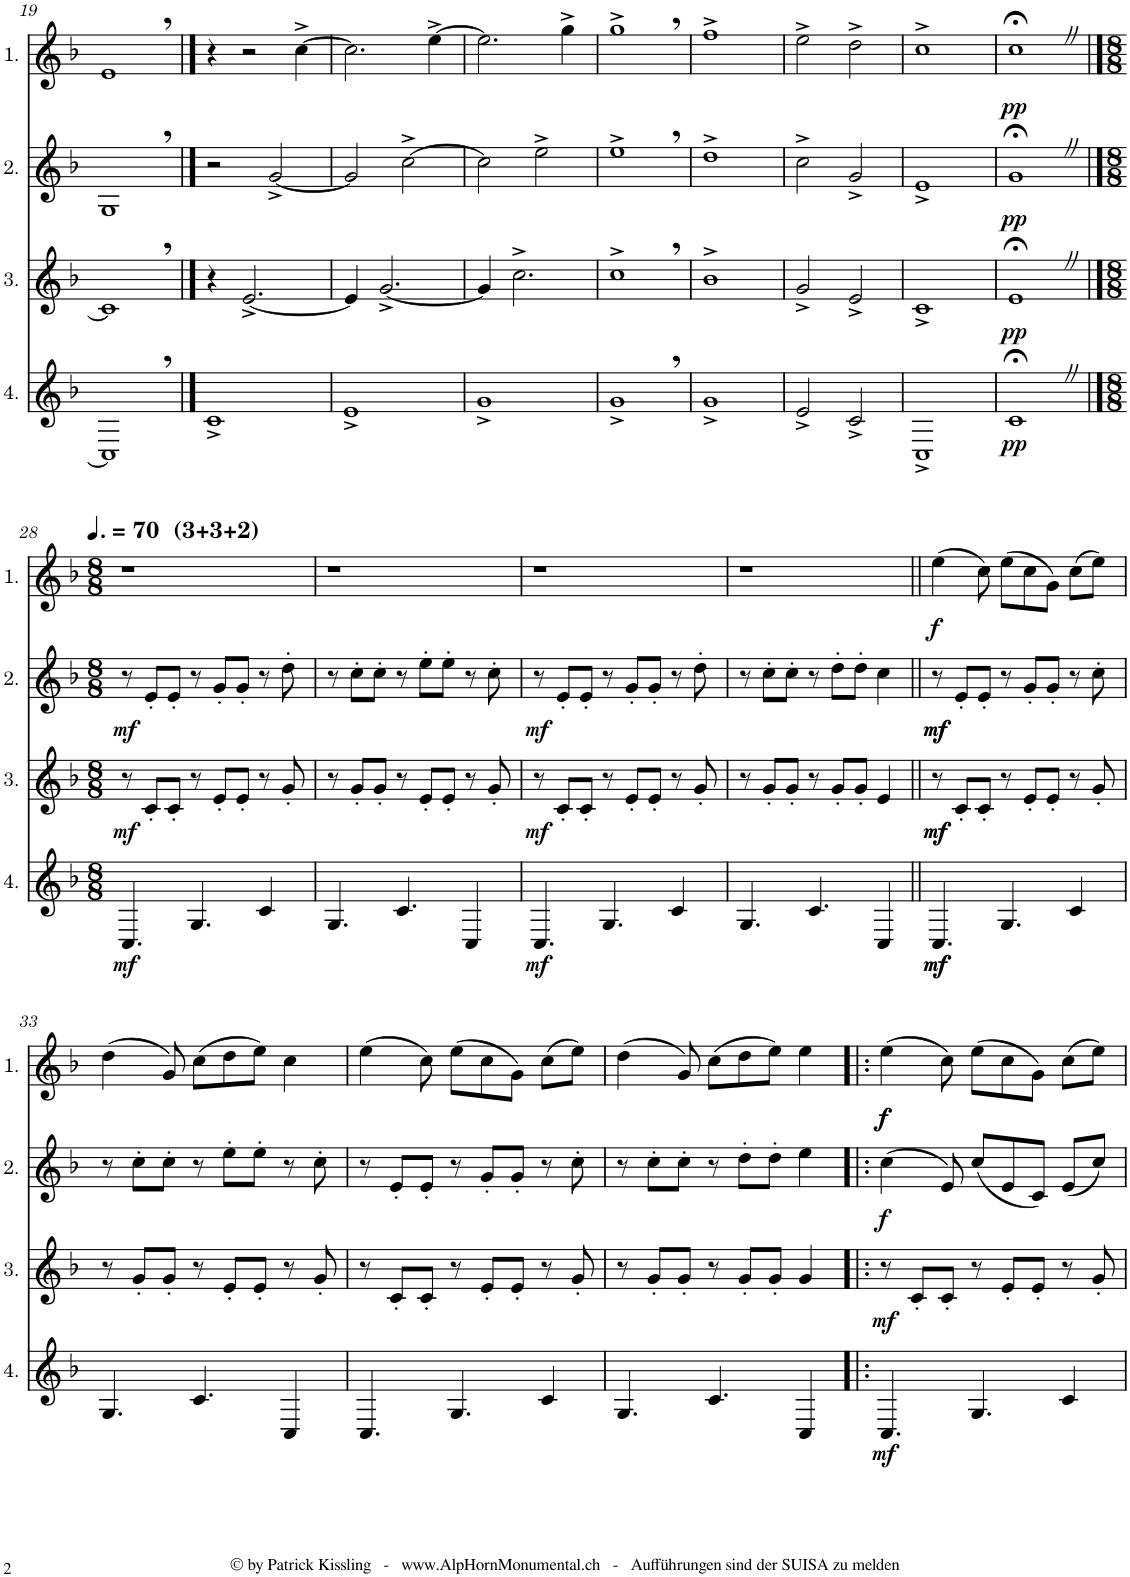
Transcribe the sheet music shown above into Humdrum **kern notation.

**kern	**dynam	**kern	**dynam	**kern	**dynam	**kern	**dynam
*part4	*part4	*part3	*part3	*part2	*part2	*part1	*part1
*staff4	*staff4	*staff3	*staff3	*staff2	*staff2	*staff1	*staff1
*I"4.	*	*I"3.	*	*I"2.	*	*I"1.	*
!!LO:PB:g=z
*clefG2	*	*clefG2	*	*clefG2	*	*clefG2	*
*Trd4c7	*	*Trd4c7	*	*Trd4c7	*	*Trd4c7	*
*k[b-]	*	*k[b-]	*	*k[b-]	*	*k[b-]	*
*M4/4	*	*M4/4	*	*M4/4	*	*M4/4	*
=19	=19	=19	=19	=19	=19	=19	=19
1C,]	.	1c,]	.	1G,	.	1e,	.
==20	==20	==20	==20	==20	==20	==20	==20
1c^	.	4r	.	2r	.	4r	.
.	.	[2.e^/	.	.	.	2r	.
.	.	.	.	[2g^/	.	.	.
.	.	.	.	.	.	[4cc^\	.
=21	=21	=21	=21	=21	=21	=21	=21
1e^	.	4e/]	.	2g/]	.	2.cc\]	.
.	.	[2.g^/	.	.	.	.	.
.	.	.	.	[2cc^\	.	.	.
.	.	.	.	.	.	[4ee^\	.
=22	=22	=22	=22	=22	=22	=22	=22
1g^	.	4g/]	.	2cc\]	.	2.ee\]	.
.	.	2.cc^\	.	.	.	.	.
.	.	.	.	2ee^\	.	.	.
.	.	.	.	.	.	4gg^\	.
=23	=23	=23	=23	=23	=23	=23	=23
1g^,	.	1cc^,	.	1ee^,	.	1gg^,	.
=24	=24	=24	=24	=24	=24	=24	=24
1g^	.	1b-^	.	1dd^	.	1ff^	.
=25	=25	=25	=25	=25	=25	=25	=25
2e^/	.	2g^/	.	2cc^\	.	2ee^\	.
2c^/	.	2e^/	.	2g^/	.	2dd^\	.
=26	=26	=26	=26	=26	=26	=26	=26
1C^	.	1c^	.	1e^	.	1cc^	.
=27	=27	=27	=27	=27	=27	=27	=27
!	!LO:DY:b	!	!LO:DY:b	!	!LO:DY:b	!	!LO:DY:b
1c;<Z	pp	1e;<Z	pp	1g;<Z	pp	1cc;<Z	pp
!!LO:LB:g=z
==28	==28	==28	==28	==28	==28	==28	==28
*M8/8	*	*M8/8	*	*M8/8	*	*M8/8	*
*	*	*	*	*	*	*MM105	*
!	!	!	!	!	!	!LO:TX:a:B:t=(3+3+2)	!
!	!LO:DY:b	!	!LO:DY:b	!	!LO:DY:b	!	!
4.C/	mf	8r	mf	8r	mf	1r	.
.	.	8c'/L	.	8e'/L	.	.	.
.	.	8c'/J	.	8e'/J	.	.	.
4.G/	.	8r	.	8r	.	.	.
.	.	8e'/L	.	8g'/L	.	.	.
.	.	8e'/J	.	8g'/J	.	.	.
4c/	.	8r	.	8r	.	.	.
.	.	8g'/	.	8dd'\	.	.	.
=29	=29	=29	=29	=29	=29	=29	=29
4.G/	.	8r	.	8r	.	1r	.
.	.	8g'/L	.	8cc'\L	.	.	.
.	.	8g'/J	.	8cc'\J	.	.	.
4.c/	.	8r	.	8r	.	.	.
.	.	8e'/L	.	8ee'\L	.	.	.
.	.	8e'/J	.	8ee'\J	.	.	.
4C/	.	8r	.	8r	.	.	.
.	.	8g'/	.	8cc'\	.	.	.
=30	=30	=30	=30	=30	=30	=30	=30
!	!LO:DY:b	!	!LO:DY:b	!	!LO:DY:b	!	!
4.C/	mf	8r	mf	8r	mf	1r	.
.	.	8c'/L	.	8e'/L	.	.	.
.	.	8c'/J	.	8e'/J	.	.	.
4.G/	.	8r	.	8r	.	.	.
.	.	8e'/L	.	8g'/L	.	.	.
.	.	8e'/J	.	8g'/J	.	.	.
4c/	.	8r	.	8r	.	.	.
.	.	8g'/	.	8dd'\	.	.	.
=31	=31	=31	=31	=31	=31	=31	=31
4.G/	.	8r	.	8r	.	1r	.
.	.	8g'/L	.	8cc'\L	.	.	.
.	.	8g'/J	.	8cc'\J	.	.	.
4.c/	.	8r	.	8r	.	.	.
.	.	8g'/L	.	8dd'\L	.	.	.
.	.	8g'/J	.	8dd'\J	.	.	.
4C/	.	4e/	.	4cc\	.	.	.
=32||	=32||	=32||	=32||	=32||	=32||	=32||	=32||
!	!LO:DY:b	!	!	!	!	!	!
!	!LO:DY:n=1:b	!	!LO:DY:b	!	!	!	!
!	!	!	!LO:DY:n=1:b	!	!LO:DY:b	!	!
!	!	!	!	!	!LO:DY:n=1:b	!	!LO:DY:b
4.C/	mf mf	8r	mf mf	8r	mf mf	(4ee\	f
.	.	8c'/L	.	8e'/L	.	.	.
.	.	8c'/J	.	8e'/J	.	8cc\)	.
4.G/	.	8r	.	8r	.	(8ee\L	.
.	.	8e'/L	.	8g'/L	.	8cc\	.
.	.	8e'/J	.	8g'/J	.	8g\J)	.
4c/	.	8r	.	8r	.	(8cc\L	.
.	.	8g'/	.	8cc'\	.	8ee\J)	.
!!LO:LB:g=z
=33	=33	=33	=33	=33	=33	=33	=33
4.G/	.	8r	.	8r	.	(4dd\	.
.	.	8g'/L	.	8cc'\L	.	.	.
.	.	8g'/J	.	8cc'\J	.	8g/)	.
4.c/	.	8r	.	8r	.	(8cc\L	.
.	.	8e'/L	.	8ee'\L	.	8dd\	.
.	.	8e'/J	.	8ee'\J	.	8ee\J)	.
4C/	.	8r	.	8r	.	4cc\	.
.	.	8g'/	.	8cc'\	.	.	.
=34	=34	=34	=34	=34	=34	=34	=34
4.C/	.	8r	.	8r	.	(4ee\	.
.	.	8c'/L	.	8e'/L	.	.	.
.	.	8c'/J	.	8e'/J	.	8cc\)	.
4.G/	.	8r	.	8r	.	(8ee\L	.
.	.	8e'/L	.	8g'/L	.	8cc\	.
.	.	8e'/J	.	8g'/J	.	8g\J)	.
4c/	.	8r	.	8r	.	(8cc\L	.
.	.	8g'/	.	8cc'\	.	8ee\J)	.
=35	=35	=35	=35	=35	=35	=35	=35
4.G/	.	8r	.	8r	.	(4dd\	.
.	.	8g'/L	.	8cc'\L	.	.	.
.	.	8g'/J	.	8cc'\J	.	8g/)	.
4.c/	.	8r	.	8r	.	(8cc\L	.
.	.	8g'/L	.	8dd'\L	.	8dd\	.
.	.	8g'/J	.	8dd'\J	.	8ee\J)	.
4C/	.	4g/	.	4ee\	.	4ee\	.
=36!|:	=36!|:	=36!|:	=36!|:	=36!|:	=36!|:	=36!|:	=36!|:
!	!LO:DY:b	!	!LO:DY:b	!	!LO:DY:b	!	!LO:DY:b
!	!	!	!	!	!	!	!LO:DY:n=1:b
4.C/	mf	8r	mf	(4cc\	f	(4ee\	f f
.	.	8c'/L	.	.	.	.	.
.	.	8c'/J	.	8e/)	.	8cc\)	.
4.G/	.	8r	.	(8cc/L	.	(8ee\L	.
.	.	8e'/L	.	8e/	.	8cc\	.
.	.	8e'/J	.	8c/J)	.	8g\J)	.
4c/	.	8r	.	(8e/L	.	(8cc\L	.
.	.	8g'/	.	8cc/J)	.	8ee\J)	.
=	=	=	=	=	=	=	=
*-	*-	*-	*-	*-	*-	*-	*-
